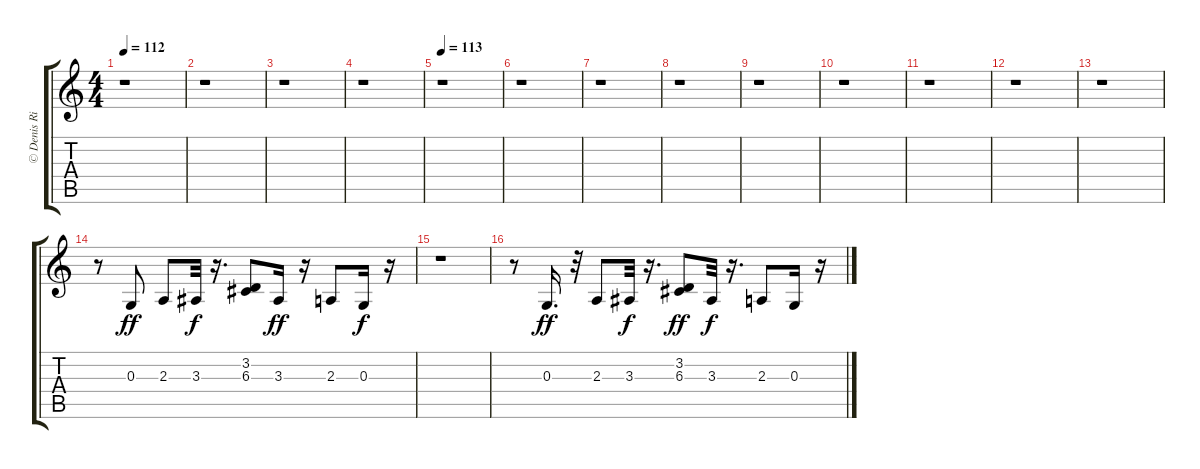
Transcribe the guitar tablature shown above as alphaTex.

\track ("© Denis Rionnet" "© Denis Ri") {instrument baritonesax}
\staff {score tabs}
\tuning (E4 B3 G3 D3 A2 E2) {hide}
\ts (4 4)
\tempo 112
\clef g2
\ks c
r.1{dy f} |
r.1 |
r.1 |
r.1 |
\tempo 113
r.1 |
r.1 |
r.1 |
r.1 |
r.1 |
r.1 |
r.1 |
r.1 |
r.1 |
r.8 0.3.8{dy ff volume 12} 2.3.8 3.3.32{dy f} r.16{d} (3.2 6.3).8 3.3.16{dy ff} r.16 2.3.8 0.3.16{dy f} r.16 |
r.1 |
r.8 0.3.16{d dy ff} r.32 2.3.8 3.3.32{dy f} r.16{d} (3.2 6.3).8{dy ff} 3.3.32{dy f} r.16{d} 2.3.8 0.3.16 r.16
